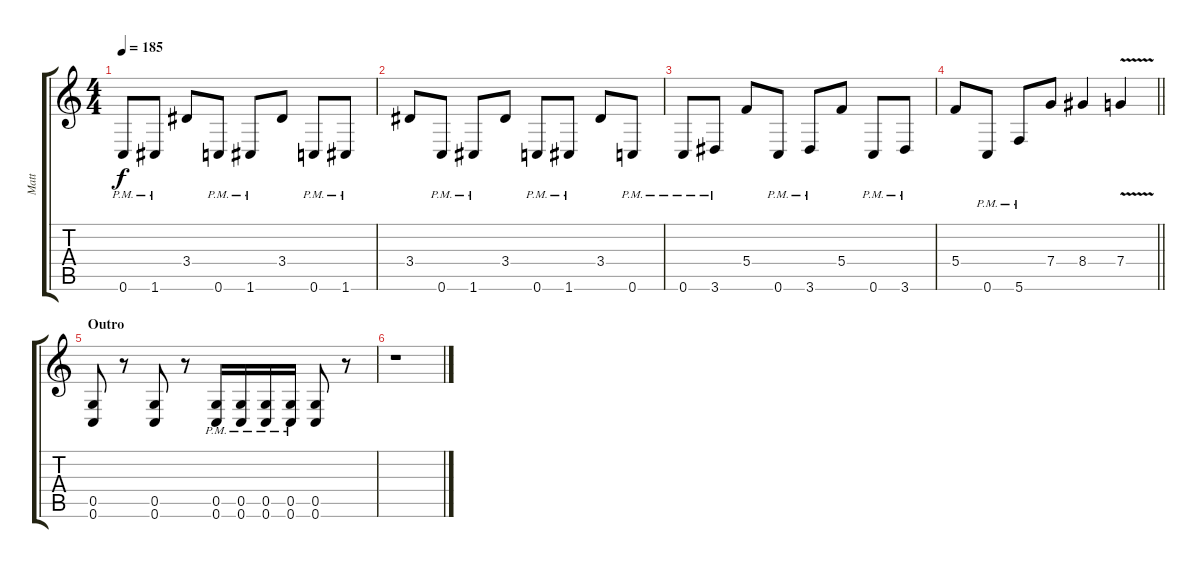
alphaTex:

\track ("Matt" "Matt") {instrument distortionguitar}
\staff {score tabs}
\tuning (D4 A3 F3 C3 G2 C2) {hide}
\ts (4 4)
\tempo 185
\clef g2
\ks c
0.6{pm}.8{dy f} 1.6{pm}.8 3.4.8 0.6{pm}.8 1.6{pm}.8 3.4.8 0.6{pm}.8 1.6{pm}.8 |
3.4.8 0.6{pm}.8 1.6{pm}.8 3.4.8 0.6{pm}.8 1.6{pm}.8 3.4.8 0.6{pm}.8 |
0.6{pm}.8 3.6{pm}.8 5.4.8 0.6{pm}.8 3.6{pm}.8 5.4.8 0.6{pm}.8 3.6{pm}.8 |
\barLineRight lightlight
5.4.8 0.6{pm}.8 5.6{pm}.8 7.4.8 8.4.4 7.4{v}.4 |
\section ("" "Outro")
(0.5 0.6).8 r.8 (0.5 0.6).8 r.8 (0.5{pm} 0.6{pm}).16 (0.5{pm} 0.6{pm}).16 (0.5{pm} 0.6{pm}).16 (0.5{pm} 0.6{pm}).16 (0.5 0.6).8 r.8 |
r.1
